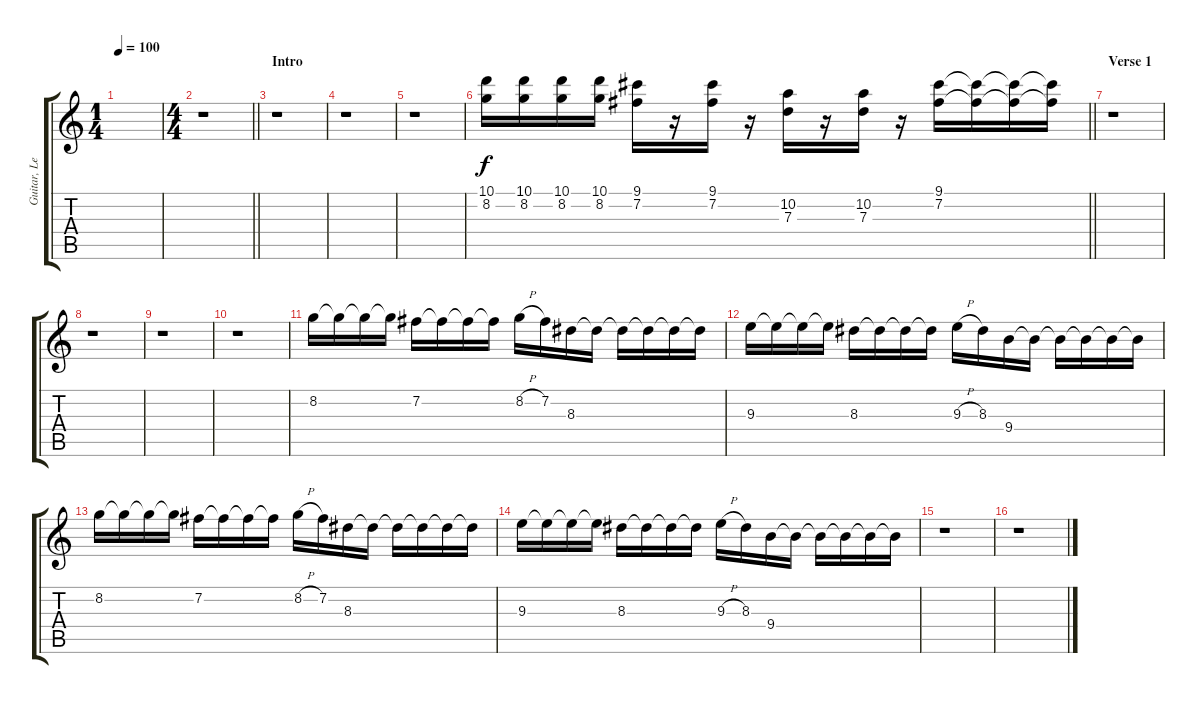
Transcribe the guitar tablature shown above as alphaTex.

\track ("Guitar, Leads" "Guitar, Le") {instrument overdrivenguitar}
\staff {score tabs}
\tuning (E4 B3 G3 D3 A2 E2) {hide}
\ts (1 4)
\tempo 100
\clef g2
\ks c
|
\ts (4 4)
\barLineRight lightlight
r.1 |
\section ("" "Intro")
r.1 |
r.1 |
r.1 |
\barLineRight lightlight
(10.1 8.2).16 (10.1 8.2).16 (10.1 8.2).16 (10.1 8.2).16 (9.1 7.2).16 r.16 (9.1 7.2).16 r.16 (10.2 7.3).16 r.16 (10.2 7.3).16 r.16 (9.1 7.2).16 (9.1{t} 7.2{t}).16 (9.1{t} 7.2{t}).16 (9.1{t} 7.2{t}).16 |
\section ("" "Verse 1")
r.1 |
r.1 |
r.1 |
r.1 |
8.2.16 8.2{t}.16 8.2{t}.16 8.2{t}.16 7.2.16 7.2{t}.16 7.2{t}.16 7.2{t}.16 8.2{h}.16 7.2.16 8.3.16 8.3{t}.16 8.3{t}.16 8.3{t}.16 8.3{t}.16 8.3{t}.16 |
9.3.16 9.3{t}.16 9.3{t}.16 9.3{t}.16 8.3.16 8.3{t}.16 8.3{t}.16 8.3{t}.16 9.3{h}.16 8.3.16 9.4.16 9.4{t}.16 9.4{t}.16 9.4{t}.16 9.4{t}.16 9.4{t}.16 |
8.2.16 8.2{t}.16 8.2{t}.16 8.2{t}.16 7.2.16 7.2{t}.16 7.2{t}.16 7.2{t}.16 8.2{h}.16 7.2.16 8.3.16 8.3{t}.16 8.3{t}.16 8.3{t}.16 8.3{t}.16 8.3{t}.16 |
9.3.16 9.3{t}.16 9.3{t}.16 9.3{t}.16 8.3.16 8.3{t}.16 8.3{t}.16 8.3{t}.16 9.3{h}.16 8.3.16 9.4.16 9.4{t}.16 9.4{t}.16 9.4{t}.16 9.4{t}.16 9.4{t}.16 |
r.1 |
r.1
